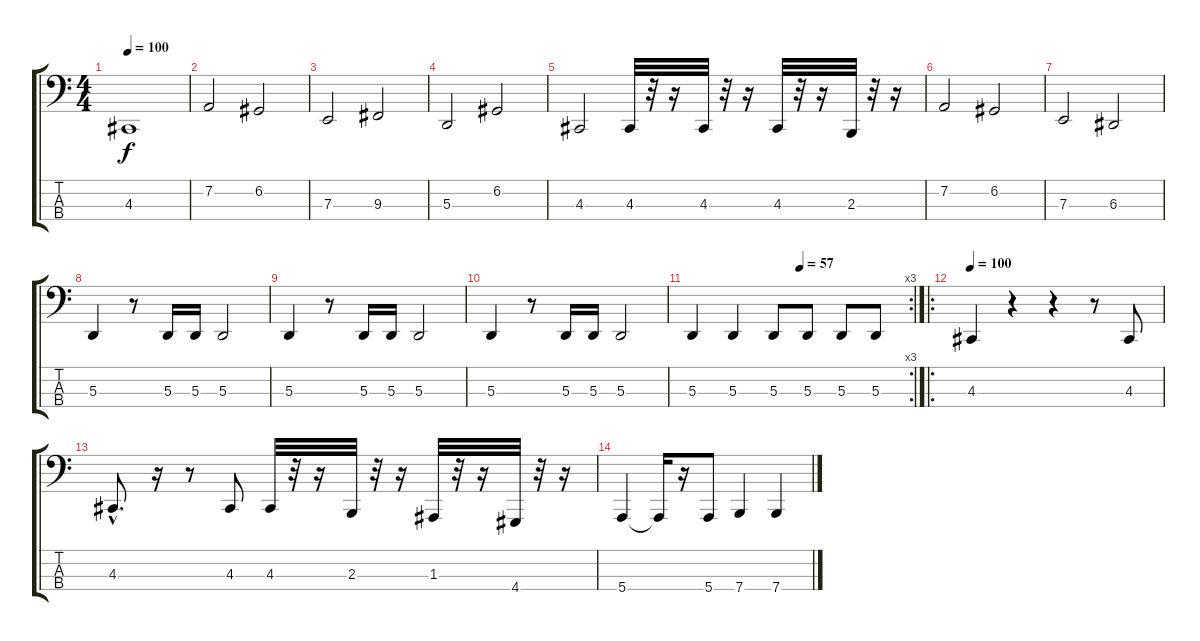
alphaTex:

\track "" {instrument tuba}
\staff {score tabs}
\tuning (G2 D2 A1 E1) {hide}
\ts (4 4)
\tempo 100
\clef f4
\ks c
4.3.1{dy f} |
7.2.2 6.2.2 |
7.3.2 9.3.2 |
5.3.2 6.2.2 |
4.3.2 4.3.32 r.32 r.16 4.3.32 r.32 r.16 4.3.32 r.32 r.16 2.3.32 r.32 r.16 |
7.2.2 6.2.2 |
7.3.2 6.3.2 |
5.3.4 r.8 5.3.16 5.3.16 5.3.2 |
5.3.4 r.8 5.3.16 5.3.16 5.3.2 |
5.3.4 r.8 5.3.16 5.3.16 5.3.2 |
\rc 3
\tempo (57 0.5)
5.3.4 5.3.4 5.3.8 5.3.8 5.3.8 5.3.8 |
\ro
\tempo 100
4.3.4{volume 0} r.4 r.4 r.8 4.3.8 |
4.3{hac}.8{d} r.16 r.8 4.3.8 4.3.32 r.32 r.16 2.3.32 r.32 r.16 1.3.32 r.32 r.16 4.4.32 r.32 r.16 |
5.4.4 5.4{t}.16 r.16 5.4.8 7.4.4 7.4.4
